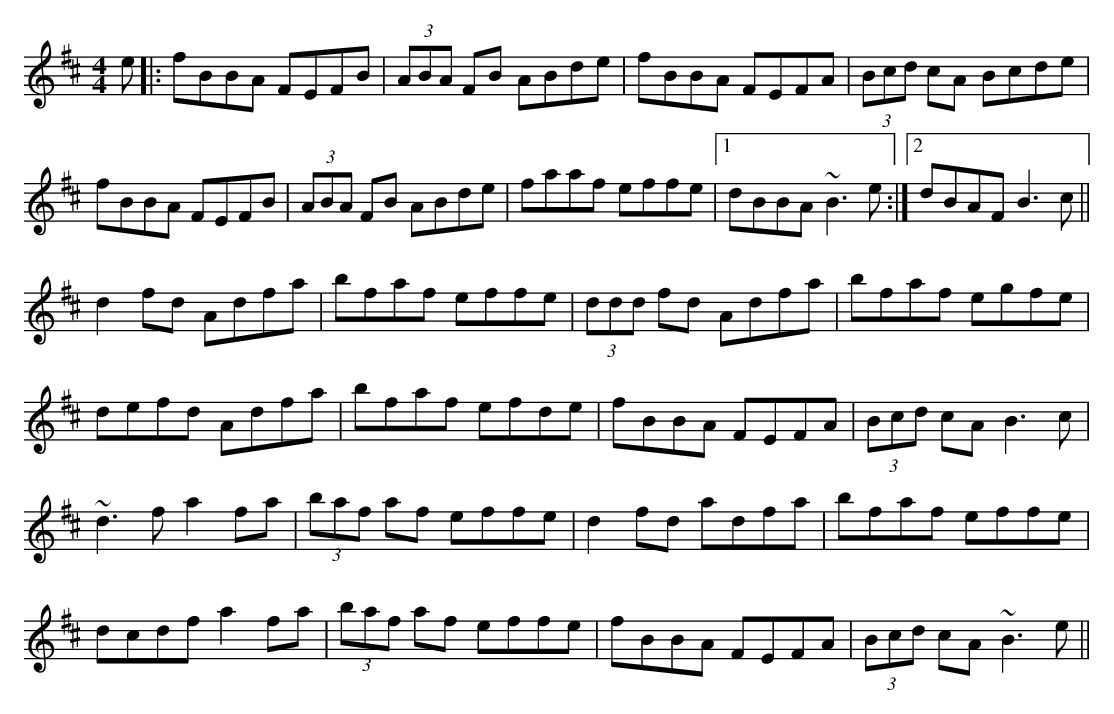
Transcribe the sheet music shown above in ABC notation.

X:1
M:4/4
K:Bmin
e|:fBBA FEFB|(3ABA FB ABde|fBBA FEFA|(3Bcd cA Bcde|
fBBA FEFB|(3ABA FB ABde|faaf effe|1 dBBA ~B3e:|2 dBAF B3c||
d2 fd Adfa|bfaf effe|(3ddd fd Adfa|bfaf egfe|
defd Adfa|bfaf efde|fBBA FEFA|(3Bcd cA B3c|
~d3f a2 fa|(3baf af effe|d2 fd adfa|bfaf effe|
dcdf a2 fa|(3baf af effe|fBBA FEFA|(3Bcd cA ~B3e||
